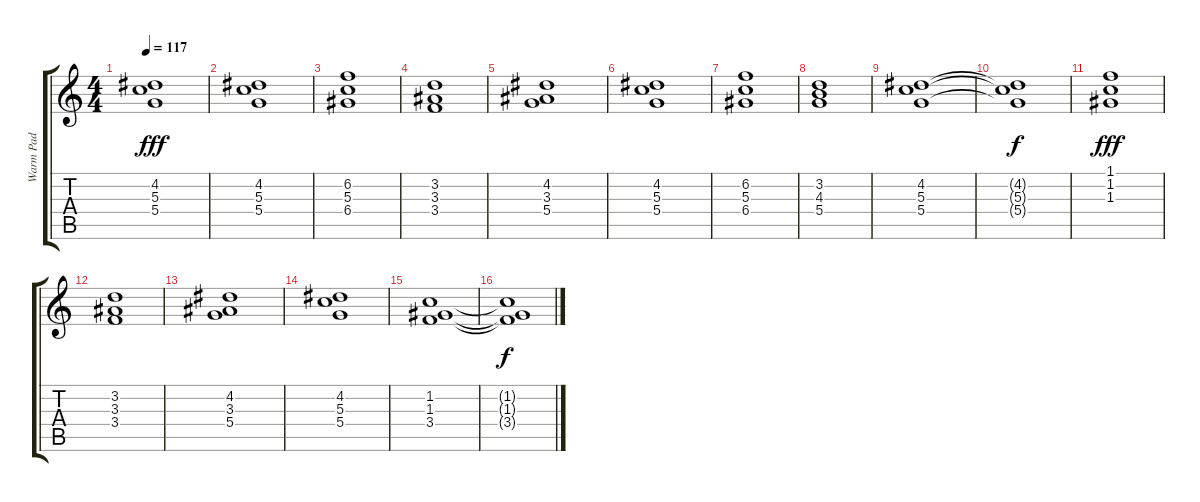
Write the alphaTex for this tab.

\track ("Warm Pad" "Warm Pad") {instrument electricguitarmuted}
\staff {score tabs}
\tuning (E4 B3 G3 D3 A2 E2) {hide}
\ts (4 4)
\tempo 117
\clef g2
\ks c
(4.2 5.3 5.4).1{dy fff} |
(4.2 5.3 5.4).1 |
(6.2 5.3 6.4).1 |
(3.2 3.3 3.4).1 |
(4.2 3.3 5.4).1 |
(4.2 5.3 5.4).1 |
(6.2 5.3 6.4).1 |
(3.2 4.3 5.4).1 |
(4.2 5.3 5.4).1 |
(4.2{t} 5.3{t} 5.4{t}).1{dy f} |
(1.1 1.2 1.3).1{dy fff} |
(3.2 3.3 3.4).1 |
(4.2 3.3 5.4).1 |
(4.2 5.3 5.4).1 |
(1.2 1.3 3.4).1 |
(1.2{t} 1.3{t} 3.4{t}).1{dy f}
